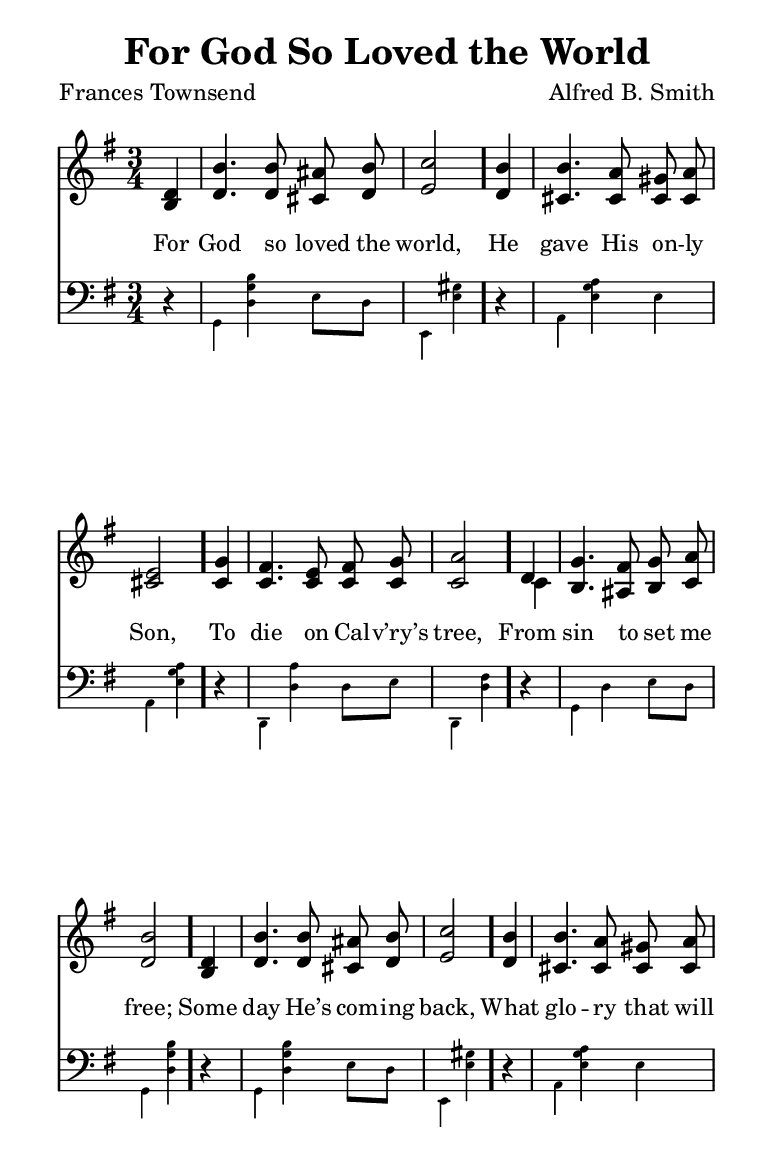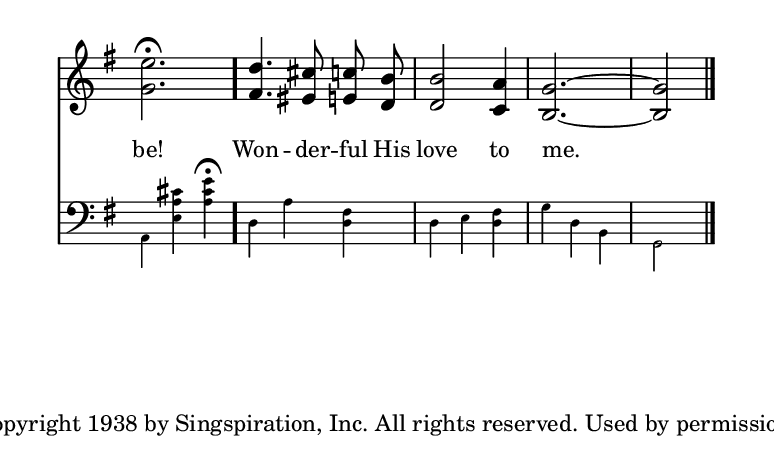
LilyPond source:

\include "common/global.ily"
\paper {
  \include "common/paper.ily"
  ragged-last-bottom = ##t
  % TODO add more intra-system spacing
}

\header{
  hymnnumber = "331"
  title = "For God So Loved the World"
  tunename = ""
  meter = ""
  poet = "Frances Townsend"
  composer = "Alfred B. Smith"
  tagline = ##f
}

ta = { \tempo 4=80 }
tb = { \tempo 4=40 }

global = {
  \include "common/overrides.ily"
  \override Staff.TimeSignature.style = #'numbered
  \time 3/4
  \override Score.MetronomeMark.transparent = ##t % hide all fermata changes too
  \ta
  \key g \major
  \partial 4
  \autoBeamOff
}

patternA = { c4 | c4. c8 c c | c2 }
patternB = { c4 | c4. c8 c c | \ta c2. \tb }
patternC = { c4. c8 c c | c2 c4 | c2. ~ | c2 }

notesSoprano = {
\global
\relative c' {

  \changePitch \patternA { d | b' b ais b | c }
  \changePitch \patternA { b | b a gis a | e }
  \changePitch \patternA { g | fis e fis g | a }
  \changePitch \patternA { d, | g fis g a | b }
  \changePitch \patternA { d, | b' b ais b | c }
  \changePitch \patternB { b | b a gis a | e'\fermata }
  \changePitch \patternC { d cis c b | b a | g | g }

  \bar "|."

}
}

notesAlto = {
\global
\relative e' {

  \changePitch \patternA { b | d d cis d | e }
  \changePitch \patternA { d | cis cis cis cis | cis }
  \changePitch \patternA { cis | c c c c | c }
  \changePitch \patternA { c | b ais b c | d }
  \changePitch \patternA { b | d d cis d | e }
  \changePitch \patternB { d | cis cis cis cis | g' }
  \changePitch \patternC { fis eis e d | d c | b | b }

}
}

notesLeftHand = {
\global
% TODO don't force all stems downward, just bias them that way
% TODO make rests appear in the middle of the staff instead of the top
\override Stem.direction = #DOWN
\override NoteHead.font-size = #-4
\relative f, {

  r4 | g4 <d' g b> e8[ d] | e,4 <e' gis>
  r4 | a,4 <e' g a> e | a, <e' g a>
  r4 | d,4 <d' a'> d8[ e] | d,4 <d' fis>
  r4 | g,4 d' e8[ d] | g,4 <d' g b>
  r4 | g,4 <d' g b> e8[ d] | e,4 <e' gis>
  r4 | a,4 <e' g a> e | a, <e' a cis> <a cis e>\fermata
  d,4 a' <d, fis> | d4 e <d fis> | g d b | g2

}
}

wordsA = \lyricmode {

For God so loved the world, \bar "."
He gave His on -- ly Son, \bar "."
To die on Cal -- v’ry’s tree, \bar "."
From sin to set me free; \bar "."
Some day He’s com -- ing back, \bar "."
What glo -- ry that will be! \bar "."
Won -- der -- ful His love to me. \bar "."

}

\score {
  \context ChoirStaff <<
    \context Staff = upper <<
      \set Staff.autoBeaming = ##f
      \set ChoirStaff.systemStartDelimiter = #'SystemStartBar
      \set ChoirStaff.printPartCombineTexts = ##f
      \partcombine #'(2 . 9) \notesSoprano \notesAlto
      \context NullVoice = sopranos { \voiceOne << \notesSoprano >> }
      \context NullVoice = altos { \voiceTwo << \notesAlto >> }
      \context Lyrics = one   \lyricsto sopranos \wordsA
    >>
    \context Staff = men <<
      \set Staff.autoBeaming = ##f
      \clef bass
      \context Voice = chords \voiceOne \notesLeftHand
    >>
  >>
  \layout {
    \include "common/layout.ily"
  }
  \midi{
    \include "common/midi.ily"
  }
}

% We don't use the `copyright` header field because we need the copyright to
% appear just under the last system, rather than at the bottom of the page.
\noPageBreak \markup { \fill-line { \raise #4 { "Copyright 1938 by Singspiration, Inc. All rights reserved. Used by permission." } } }

\version "2.19.49"  % necessary for upgrading to future LilyPond versions.

% vi:set et ts=2 sw=2 ai nocindent syntax=lilypond:
